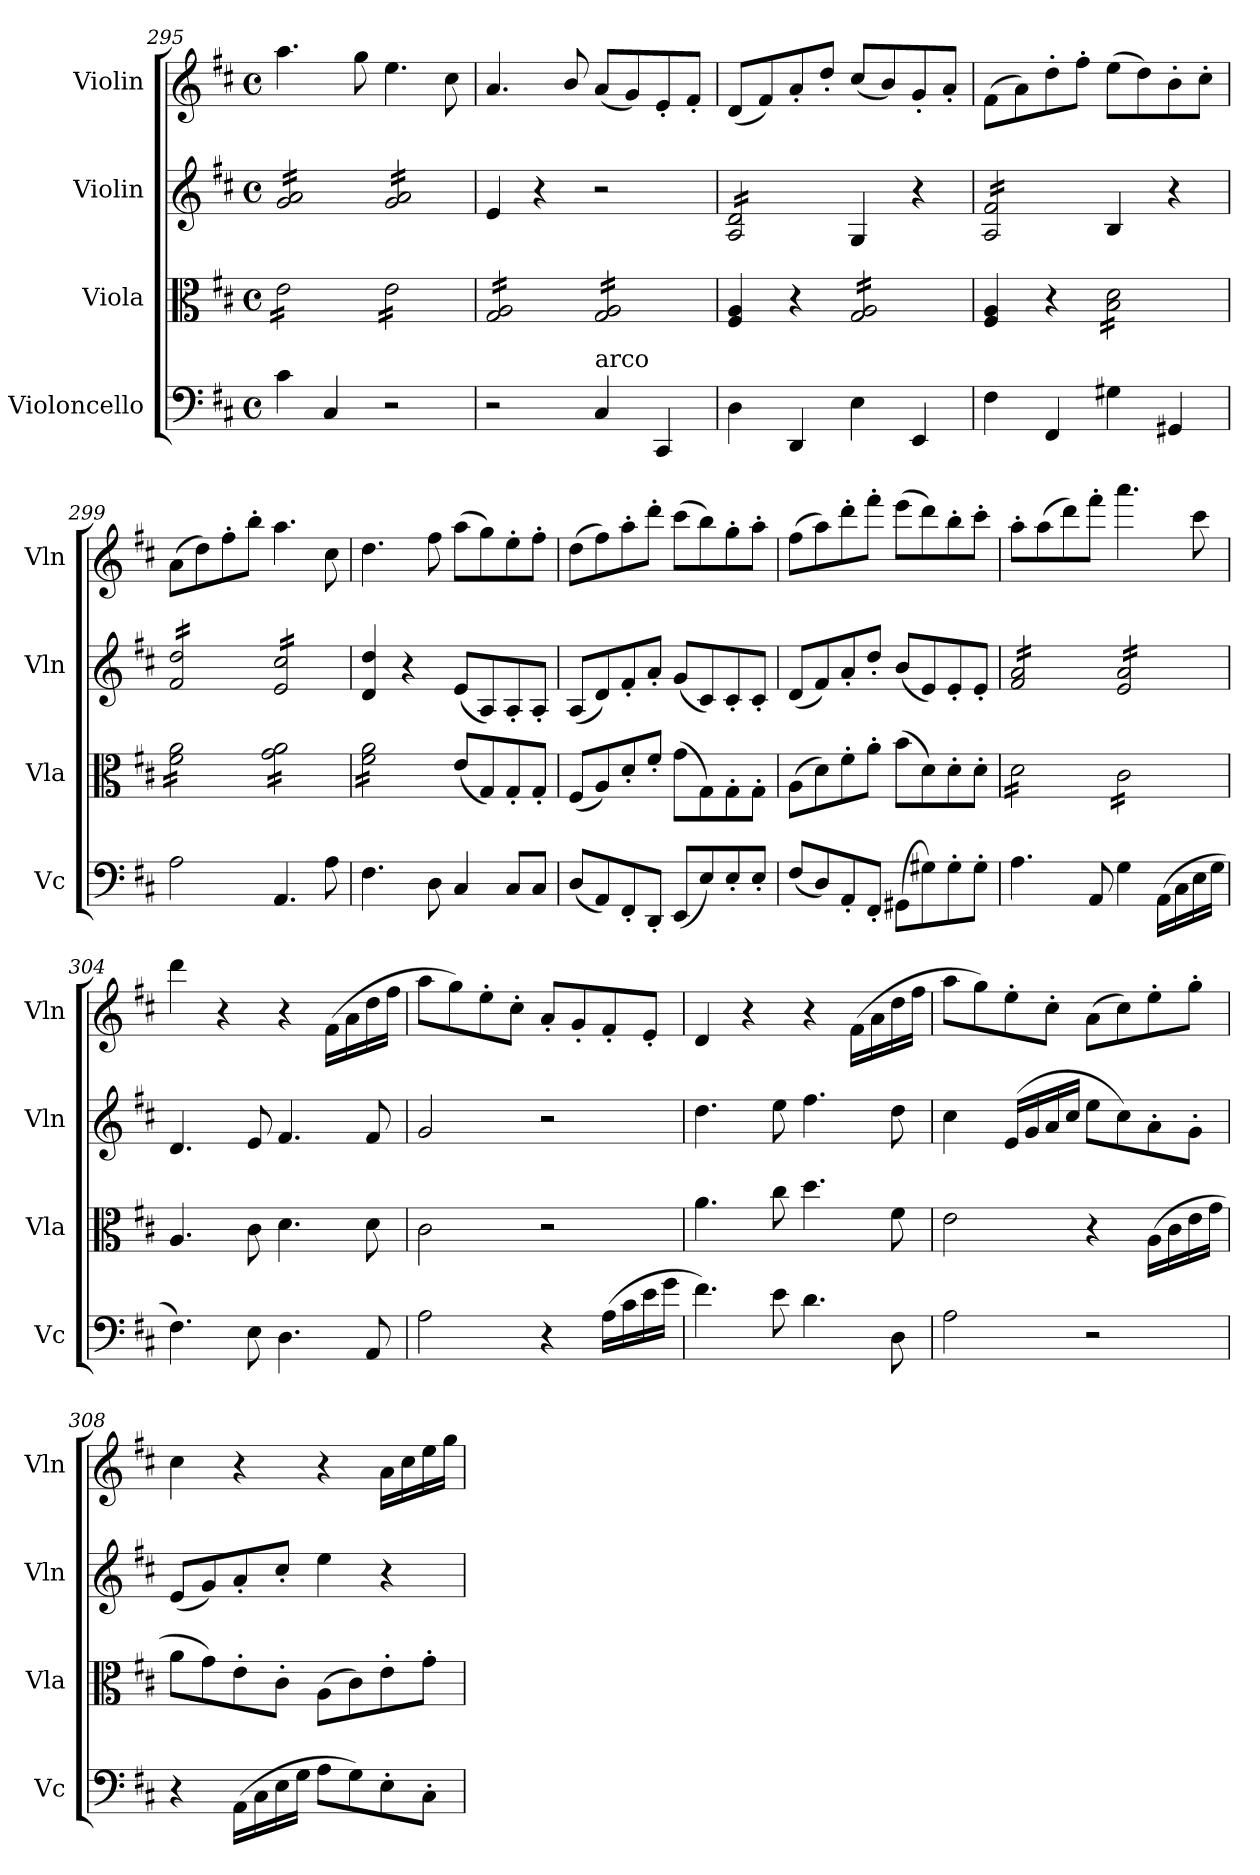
**kern	**kern	**kern	**kern
*part4	*part3	*part2	*part1
*staff4	*staff3	*staff2	*staff1
*I"Violoncello	*I"Viola	*I"Violin	*I"Violin
*I'Vc	*I'Vla	*I'Vln	*I'Vln
*clefF4	*clefC3	*clefG2	*clefG2
*k[f#c#]	*k[f#c#]	*k[f#c#]	*k[f#c#]
*M4/4	*M4/4	*M4/4	*M4/4
*met(c)	*met(c)	*met(c)	*met(c)
=295	=295	=295	=295
*	*tremolo	*	*
*	*	*tremolo	*
4c#\	16e\LL	16g/ 16a/LL	4.aa\
.	16e\	16g/ 16a/	.
.	16e\	16g/ 16a/	.
.	16e\	16g/ 16a/	.
4C#/	16e\	16g/ 16a/	.
.	16e\	16g/ 16a/	.
.	16e\	16g/ 16a/	8gg\
.	16e\JJ	16g/ 16a/JJ	.
2r	16e\LL	16g/ 16a/LL	4.ee\
.	16e\	16g/ 16a/	.
.	16e\	16g/ 16a/	.
.	16e\	16g/ 16a/	.
.	16e\	16g/ 16a/	.
.	16e\	16g/ 16a/	.
.	16e\	16g/ 16a/	8cc#\
.	16e\JJ	16g/ 16a/JJ	.
*	*	*Xtremolo	*
=296	=296	=296	=296
2r	16G/ 16A/LL	4e/	4.a/
.	16G/ 16A/	.	.
.	16G/ 16A/	.	.
.	16G/ 16A/	.	.
.	16G/ 16A/	4r	.
.	16G/ 16A/	.	.
.	16G/ 16A/	.	8b/
.	16G/ 16A/JJ	.	.
!LO:TX:a:t=arco	!	!	!
4C#/	16G/ 16A/LL	2r	(8a/L
.	16G/ 16A/	.	.
.	16G/ 16A/	.	8g/)
.	16G/ 16A/	.	.
4CC#/	16G/ 16A/	.	8e'/
.	16G/ 16A/	.	.
.	16G/ 16A/	.	8f#'/J
.	16G/ 16A/JJ	.	.
*	*Xtremolo	*	*
!!LO:LB:g=z
=297	=297	=297	=297
*	*	*tremolo	*
4D\	4F#/ 4A/	16A/ 16d/LL	(8d/L
.	.	16A/ 16d/	.
.	.	16A/ 16d/	8f#/)
.	.	16A/ 16d/	.
4DD/	4r	16A/ 16d/	8a'/
.	.	16A/ 16d/	.
.	.	16A/ 16d/	8dd'/J
.	.	16A/ 16d/JJ	.
*	*	*Xtremolo	*
*	*tremolo	*	*
4E\	16G/ 16A/LL	4G/	(8cc#/L
.	16G/ 16A/	.	.
.	16G/ 16A/	.	8b/)
.	16G/ 16A/	.	.
4EE/	16G/ 16A/	4r	8g'/
.	16G/ 16A/	.	.
.	16G/ 16A/	.	8a'/J
.	16G/ 16A/JJ	.	.
*	*Xtremolo	*	*
=298	=298	=298	=298
*	*	*tremolo	*
4F#\	4F#/ 4A/	16A/ 16f#/LL	(>8f#\L
.	.	16A/ 16f#/	.
.	.	16A/ 16f#/	8a\)
.	.	16A/ 16f#/	.
4FF#/	4r	16A/ 16f#/	8dd'\
.	.	16A/ 16f#/	.
.	.	16A/ 16f#/	8ff#'\J
.	.	16A/ 16f#/JJ	.
*	*	*Xtremolo	*
*	*tremolo	*	*
4G#X\	16B\ 16d\LL	4B/	(>8ee\L
.	16B\ 16d\	.	.
.	16B\ 16d\	.	8dd\)
.	16B\ 16d\	.	.
4GG#X/	16B\ 16d\	4r	8b'\
.	16B\ 16d\	.	.
.	16B\ 16d\	.	8cc#'\J
.	16B\ 16d\JJ	.	.
=299	=299	=299	=299
*	*	*tremolo	*
2A\	16f#\ 16a\LL	16f#/ 16dd/LL	(>8a\L
.	16f#\ 16a\	16f#/ 16dd/	.
.	16f#\ 16a\	16f#/ 16dd/	8dd\)
.	16f#\ 16a\	16f#/ 16dd/	.
.	16f#\ 16a\	16f#/ 16dd/	8ff#'\
.	16f#\ 16a\	16f#/ 16dd/	.
.	16f#\ 16a\	16f#/ 16dd/	8bb'\J
.	16f#\ 16a\JJ	16f#/ 16dd/JJ	.
4.AA/	16g\ 16a\LL	16e/ 16cc#/LL	4.aa\
.	16g\ 16a\	16e/ 16cc#/	.
.	16g\ 16a\	16e/ 16cc#/	.
.	16g\ 16a\	16e/ 16cc#/	.
.	16g\ 16a\	16e/ 16cc#/	.
.	16g\ 16a\	16e/ 16cc#/	.
8A\	16g\ 16a\	16e/ 16cc#/	8cc#\
.	16g\ 16a\JJ	16e/ 16cc#/JJ	.
*	*	*Xtremolo	*
=300	=300	=300	=300
4.F#\	16f#\ 16a\LL	4d/ 4dd/	4.dd\
.	16f#\ 16a\	.	.
.	16f#\ 16a\	.	.
.	16f#\ 16a\	.	.
.	16f#\ 16a\	4r	.
.	16f#\ 16a\	.	.
8D\	16f#\ 16a\	.	8ff#\
.	16f#\ 16a\JJ	.	.
*	*Xtremolo	*	*
4C#/	(8e/L	(8e/L	(>8aa\L
.	8G/)	8A/)	8gg\)
8C#/L	8G'/	8A'/	8ee'\
8C#/J	8G'/J	8A'/J	8ff#'\J
=301	=301	=301	=301
(8D/L	(8F#/L	(8A/L	(>8dd\L
8AA/)	8A/)	8d/)	8ff#\)
8FF#'/	8d'/	8f#'/	8aa'\
8DD'/J	8f#'/J	8a'/J	8ddd'\J
(8EE/L	(>8g\L	(8g/L	(>8ccc#\L
8E/)	8G\)	8c#/)	8bb\)
8E'/	8G'\	8c#'/	8gg'\
8E'/J	8G'\J	8c#'/J	8aa'\J
=302	=302	=302	=302
(8F#/L	(>8A\L	(8d/L	(>8ff#\L
8D/)	8d\)	8f#/)	8aa\)
8AA'/	8f#'\	8a'/	8ddd'\
8FF#'/J	8a'\J	8dd'/J	8fff#'\J
(>8GG#X\L	(>8b\L	(8b/L	(>8eee\L
8G#X\)	8d\)	8e/)	8ddd\)
8G#'\	8d'\	8e'/	8bb'\
8G#'\J	8d'\J	8e'/J	8ccc#'\J
=303	=303	=303	=303
*	*tremolo	*	*
*	*	*tremolo	*
4.A\	16d\LL	16f#/ 16a/LL	8aa'\L
.	16d\	16f#/ 16a/	.
.	16d\	16f#/ 16a/	(>8aa\
.	16d\	16f#/ 16a/	.
.	16d\	16f#/ 16a/	8ddd\)
.	16d\	16f#/ 16a/	.
8AA/	16d\	16f#/ 16a/	8fff#'\J
.	16d\JJ	16f#/ 16a/JJ	.
4G\	16c#\LL	16e/ 16a/LL	4.aaa\
.	16c#\	16e/ 16a/	.
.	16c#\	16e/ 16a/	.
.	16c#\	16e/ 16a/	.
(>16AA\LL	16c#\	16e/ 16a/	.
16C#\	16c#\	16e/ 16a/	.
16E\	16c#\	16e/ 16a/	8ccc#\
16G\JJ	16c#\JJ	16e/ 16a/JJ	.
*	*	*Xtremolo	*
*	*Xtremolo	*	*
!!LO:LB:g=z
=304	=304	=304	=304
4.F#\)	4.A/	4.d/	4ddd\
.	.	.	4r
8E\	8c#\	8e/	.
4.D\	4.d\	4.f#/	4r
.	.	.	(>16f#\LL
.	.	.	16a\
8AA/	8d\	8f#/	16dd\
.	.	.	16ff#\JJ
=305	=305	=305	=305
2A\	2c#\	2g/	8aa\L
.	.	.	8gg\)
.	.	.	8ee'\
.	.	.	8cc#'\J
4r	2r	2r	8a'/L
.	.	.	8g'/
(>16A\LL	.	.	8f#'/
16c#\	.	.	.
16e\	.	.	8e'/J
16g\JJ	.	.	.
=306	=306	=306	=306
4.f#\)	4.a\	4.dd\	4d/
.	.	.	4r
8e\	8cc#\	8ee\	.
4.d\	4.dd\	4.ff#\	4r
.	.	.	(>16f#\LL
.	.	.	16a\
8D\	8f#\	8dd\	16dd\
.	.	.	16ff#\JJ
=307	=307	=307	=307
2A\	2e\	4cc#\	8aa\L
.	.	.	8gg\)
.	.	(>16e/LL	8ee'\
.	.	16g/	.
.	.	16a/	8cc#'\J
.	.	16cc#/JJ	.
2r	4r	8ee\L	(>8a\L
.	.	8cc#\)	8cc#\)
.	(>16A\LL	8a'\	8ee'\
.	16c#\	.	.
.	16e\	8g'\J	8gg'\J
.	16g\JJ	.	.
=308	=308	=308	=308
4r	8a\L	(8e/L	4cc#\
.	8g\)	8g/)	.
(>16AA\LL	8e'\	8a'/	4r
16C#\	.	.	.
16E\	8c#'\J	8cc#'/J	.
16G\JJ	.	.	.
8A\L	(>8A\L	4ee\	4r
8G\)	8c#\)	.	.
8E'\	8e'\	4r	16a\LL
.	.	.	16cc#\
8C#'\J	8g'\J	.	16ee\
.	.	.	16gg\JJ
=	=	=	=
*-	*-	*-	*-
